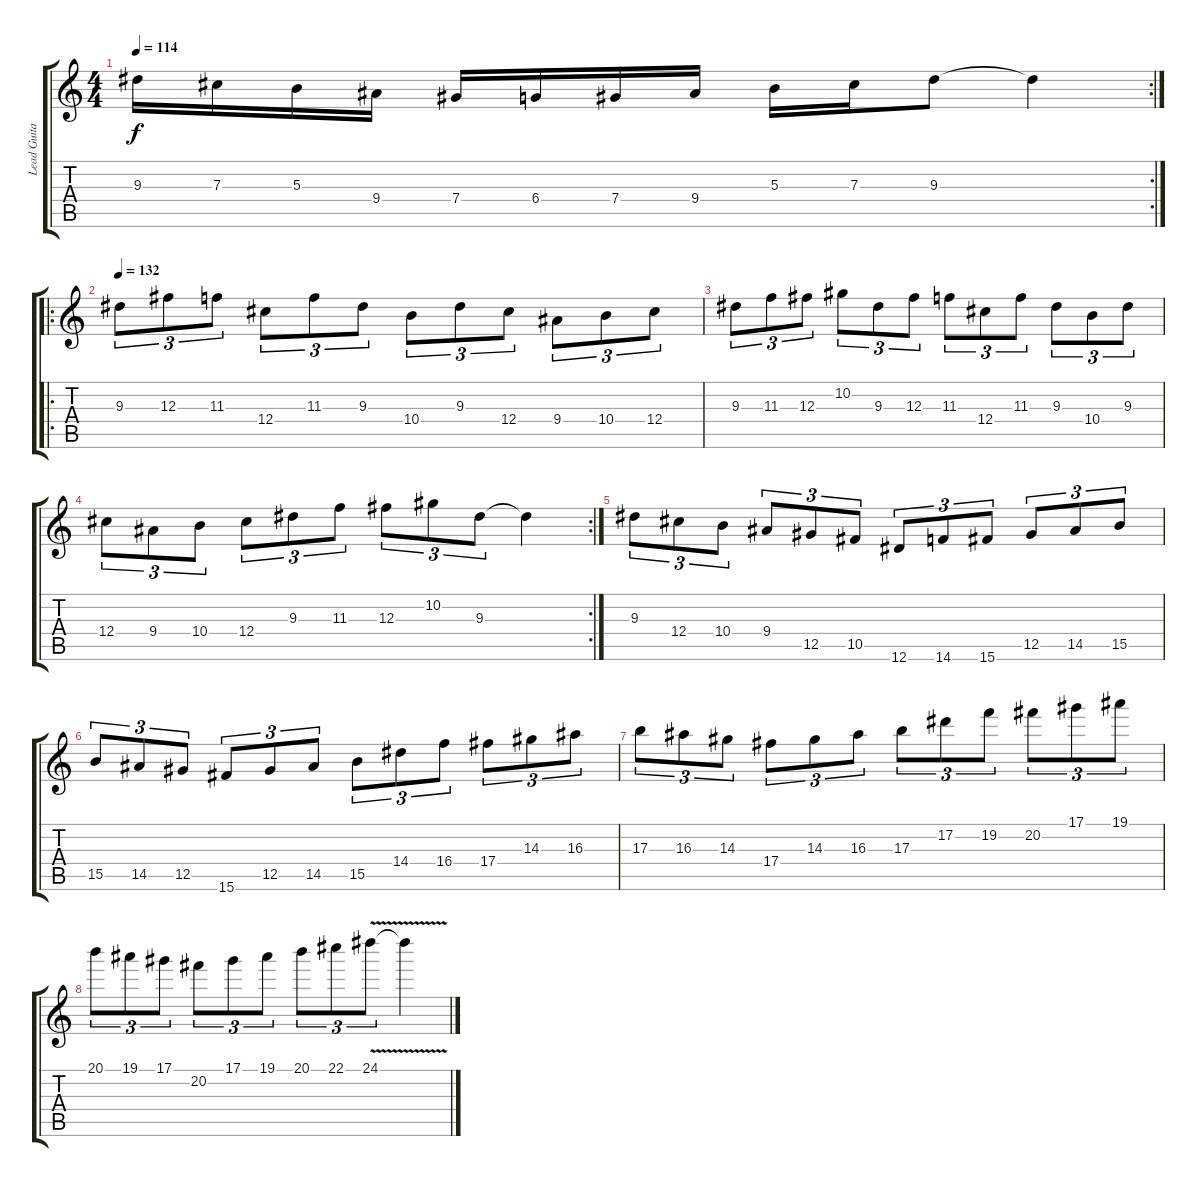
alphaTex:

\track ("Lead Guitar" "Lead Guita") {instrument distortionguitar}
\staff {score tabs}
\tuning (Eb4 Bb3 Gb3 Db3 Ab2 Eb2) {hide}
\rc 2
\ts (4 4)
\tempo 114
\clef g2
\ks c
9.3.16{dy f} 7.3.16 5.3.16 9.4.16 7.4.16 6.4.16 7.4.16 9.4.16 5.3.16 7.3.16 9.3.8 9.3{t}.4 |
\ro
\tempo 132
9.3.8{tu (3 2)} 12.3.8{tu (3 2)} 11.3.8{tu (3 2)} 12.4.8{tu (3 2)} 11.3.8{tu (3 2)} 9.3.8{tu (3 2)} 10.4.8{tu (3 2)} 9.3.8{tu (3 2)} 12.4.8{tu (3 2)} 9.4.8{tu (3 2)} 10.4.8{tu (3 2)} 12.4.8{tu (3 2)} |
9.3.8{tu (3 2)} 11.3.8{tu (3 2)} 12.3.8{tu (3 2)} 10.2.8{tu (3 2)} 9.3.8{tu (3 2)} 12.3.8{tu (3 2)} 11.3.8{tu (3 2)} 12.4.8{tu (3 2)} 11.3.8{tu (3 2)} 9.3.8{tu (3 2)} 10.4.8{tu (3 2)} 9.3.8{tu (3 2)} |
\rc 2
12.4.8{tu (3 2)} 9.4.8{tu (3 2)} 10.4.8{tu (3 2)} 12.4.8{tu (3 2)} 9.3.8{tu (3 2)} 11.3.8{tu (3 2)} 12.3.8{tu (3 2)} 10.2.8{tu (3 2)} 9.3.8{tu (3 2)} 9.3{t}.4 |
9.3.8{tu (3 2)} 12.4.8{tu (3 2)} 10.4.8{tu (3 2)} 9.4.8{tu (3 2)} 12.5.8{tu (3 2)} 10.5.8{tu (3 2)} 12.6.8{tu (3 2)} 14.6.8{tu (3 2)} 15.6.8{tu (3 2)} 12.5.8{tu (3 2)} 14.5.8{tu (3 2)} 15.5.8{tu (3 2)} |
15.5.8{tu (3 2)} 14.5.8{tu (3 2)} 12.5.8{tu (3 2)} 15.6.8{tu (3 2)} 12.5.8{tu (3 2)} 14.5.8{tu (3 2)} 15.5.8{tu (3 2)} 14.4.8{tu (3 2)} 16.4.8{tu (3 2)} 17.4.8{tu (3 2)} 14.3.8{tu (3 2)} 16.3.8{tu (3 2)} |
17.3.8{tu (3 2)} 16.3.8{tu (3 2)} 14.3.8{tu (3 2)} 17.4.8{tu (3 2)} 14.3.8{tu (3 2)} 16.3.8{tu (3 2)} 17.3.8{tu (3 2)} 17.2.8{tu (3 2)} 19.2.8{tu (3 2)} 20.2.8{tu (3 2)} 17.1.8{tu (3 2)} 19.1.8{tu (3 2)} |
20.1.8{tu (3 2)} 19.1.8{tu (3 2)} 17.1.8{tu (3 2)} 20.2.8{tu (3 2)} 17.1.8{tu (3 2)} 19.1.8{tu (3 2)} 20.1.8{tu (3 2)} 22.1.8{tu (3 2)} 24.1{v}.8{tu (3 2)} 24.1{t}.4
